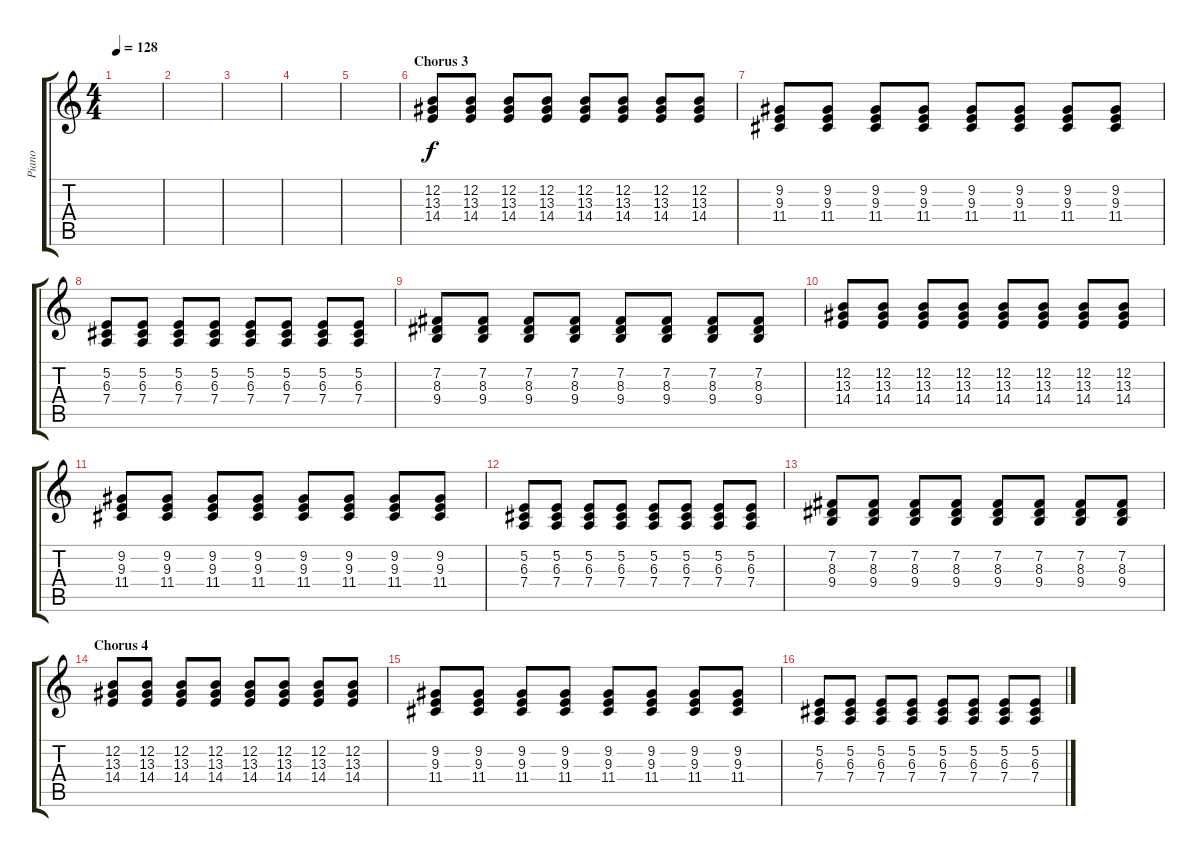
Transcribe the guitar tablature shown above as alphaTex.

\track ("Piano" "Piano") {instrument brightacousticpiano}
\staff {score tabs}
\tuning (E4 B3 G3 D3 A2 E2) {hide}
\ts (4 4)
\tempo 128
\clef g2
\ks c
|
|
|
|
|
\section ("" "Chorus 3")
(12.2 13.3 14.4).8 (12.2 13.3 14.4).8 (12.2 13.3 14.4).8 (12.2 13.3 14.4).8 (12.2 13.3 14.4).8 (12.2 13.3 14.4).8 (12.2 13.3 14.4).8 (12.2 13.3 14.4).8 |
(9.2 9.3 11.4).8 (9.2 9.3 11.4).8 (9.2 9.3 11.4).8 (9.2 9.3 11.4).8 (9.2 9.3 11.4).8 (9.2 9.3 11.4).8 (9.2 9.3 11.4).8 (9.2 9.3 11.4).8 |
(5.2 6.3 7.4).8 (5.2 6.3 7.4).8 (5.2 6.3 7.4).8 (5.2 6.3 7.4).8 (5.2 6.3 7.4).8 (5.2 6.3 7.4).8 (5.2 6.3 7.4).8 (5.2 6.3 7.4).8 |
(7.2 8.3 9.4).8 (7.2 8.3 9.4).8 (7.2 8.3 9.4).8 (7.2 8.3 9.4).8 (7.2 8.3 9.4).8 (7.2 8.3 9.4).8 (7.2 8.3 9.4).8 (7.2 8.3 9.4).8 |
(12.2 13.3 14.4).8 (12.2 13.3 14.4).8 (12.2 13.3 14.4).8 (12.2 13.3 14.4).8 (12.2 13.3 14.4).8 (12.2 13.3 14.4).8 (12.2 13.3 14.4).8 (12.2 13.3 14.4).8 |
(9.2 9.3 11.4).8 (9.2 9.3 11.4).8 (9.2 9.3 11.4).8 (9.2 9.3 11.4).8 (9.2 9.3 11.4).8 (9.2 9.3 11.4).8 (9.2 9.3 11.4).8 (9.2 9.3 11.4).8 |
(5.2 6.3 7.4).8 (5.2 6.3 7.4).8 (5.2 6.3 7.4).8 (5.2 6.3 7.4).8 (5.2 6.3 7.4).8 (5.2 6.3 7.4).8 (5.2 6.3 7.4).8 (5.2 6.3 7.4).8 |
(7.2 8.3 9.4).8 (7.2 8.3 9.4).8 (7.2 8.3 9.4).8 (7.2 8.3 9.4).8 (7.2 8.3 9.4).8 (7.2 8.3 9.4).8 (7.2 8.3 9.4).8 (7.2 8.3 9.4).8 |
\section ("" "Chorus 4")
(12.2 13.3 14.4).8 (12.2 13.3 14.4).8 (12.2 13.3 14.4).8 (12.2 13.3 14.4).8 (12.2 13.3 14.4).8 (12.2 13.3 14.4).8 (12.2 13.3 14.4).8 (12.2 13.3 14.4).8 |
(9.2 9.3 11.4).8 (9.2 9.3 11.4).8 (9.2 9.3 11.4).8 (9.2 9.3 11.4).8 (9.2 9.3 11.4).8 (9.2 9.3 11.4).8 (9.2 9.3 11.4).8 (9.2 9.3 11.4).8 |
(5.2 6.3 7.4).8 (5.2 6.3 7.4).8 (5.2 6.3 7.4).8 (5.2 6.3 7.4).8 (5.2 6.3 7.4).8 (5.2 6.3 7.4).8 (5.2 6.3 7.4).8 (5.2 6.3 7.4).8
